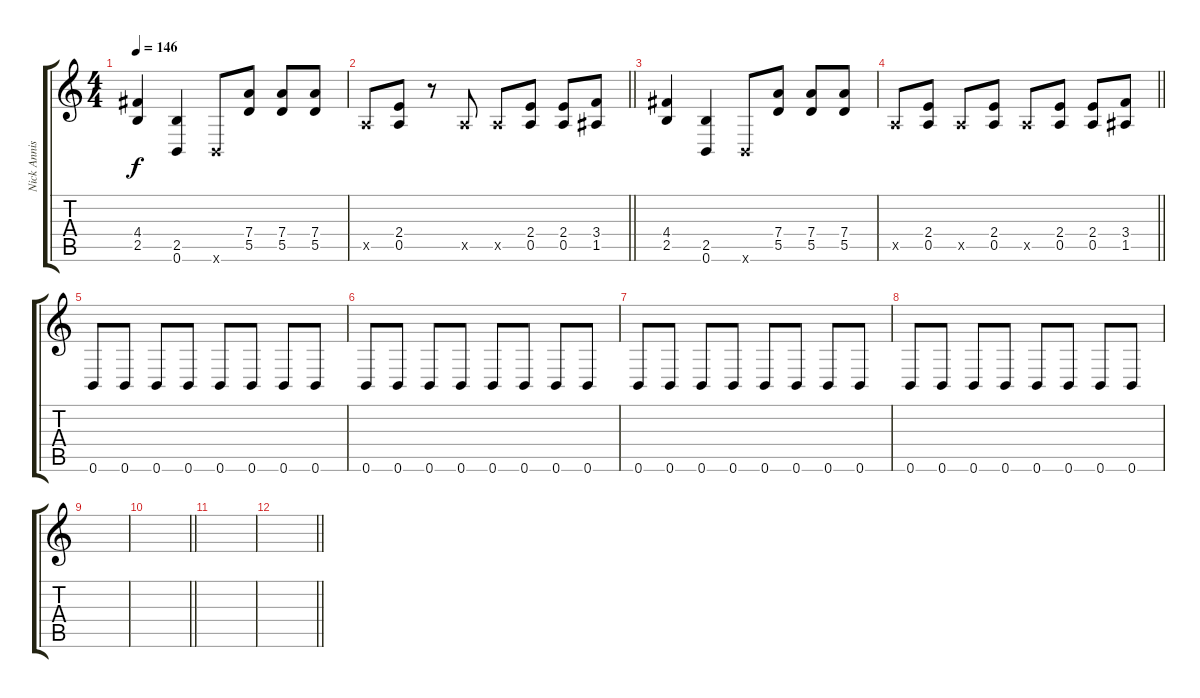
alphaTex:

\track ("Nick Annis" "Nick Annis") {instrument distortionguitar}
\staff {score tabs}
\tuning (E4 B3 G3 D3 A2 B1) {hide}
\ts (4 4)
\tempo 146
\clef g2
\ks c
(4.4 2.5).4{dy f} (2.5 0.6).4 0.6{x}.8 (7.4 5.5).8 (7.4 5.5).8 (7.4 5.5).8 |
\barLineRight lightlight
0.5{x}.8 (2.4 0.5).8 r.8 0.5{x}.8 0.5{x}.8 (2.4 0.5).8 (2.4 0.5).8 (3.4 1.5).8 |
(4.4 2.5).4 (2.5 0.6).4 0.6{x}.8 (7.4 5.5).8 (7.4 5.5).8 (7.4 5.5).8 |
\barLineRight lightlight
0.5{x}.8 (2.4 0.5).8 0.5{x}.8 (2.4 0.5).8 0.5{x}.8 (2.4 0.5).8 (2.4 0.5).8 (3.4 1.5).8 |
0.6.8 0.6.8 0.6.8 0.6.8 0.6.8 0.6.8 0.6.8 0.6.8 |
0.6.8 0.6.8 0.6.8 0.6.8 0.6.8 0.6.8 0.6.8 0.6.8 |
0.6.8 0.6.8 0.6.8 0.6.8 0.6.8 0.6.8 0.6.8 0.6.8 |
0.6.8 0.6.8 0.6.8 0.6.8 0.6.8 0.6.8 0.6.8 0.6.8 |
|
\barLineRight lightlight
|
|
\barLineRight lightlight
